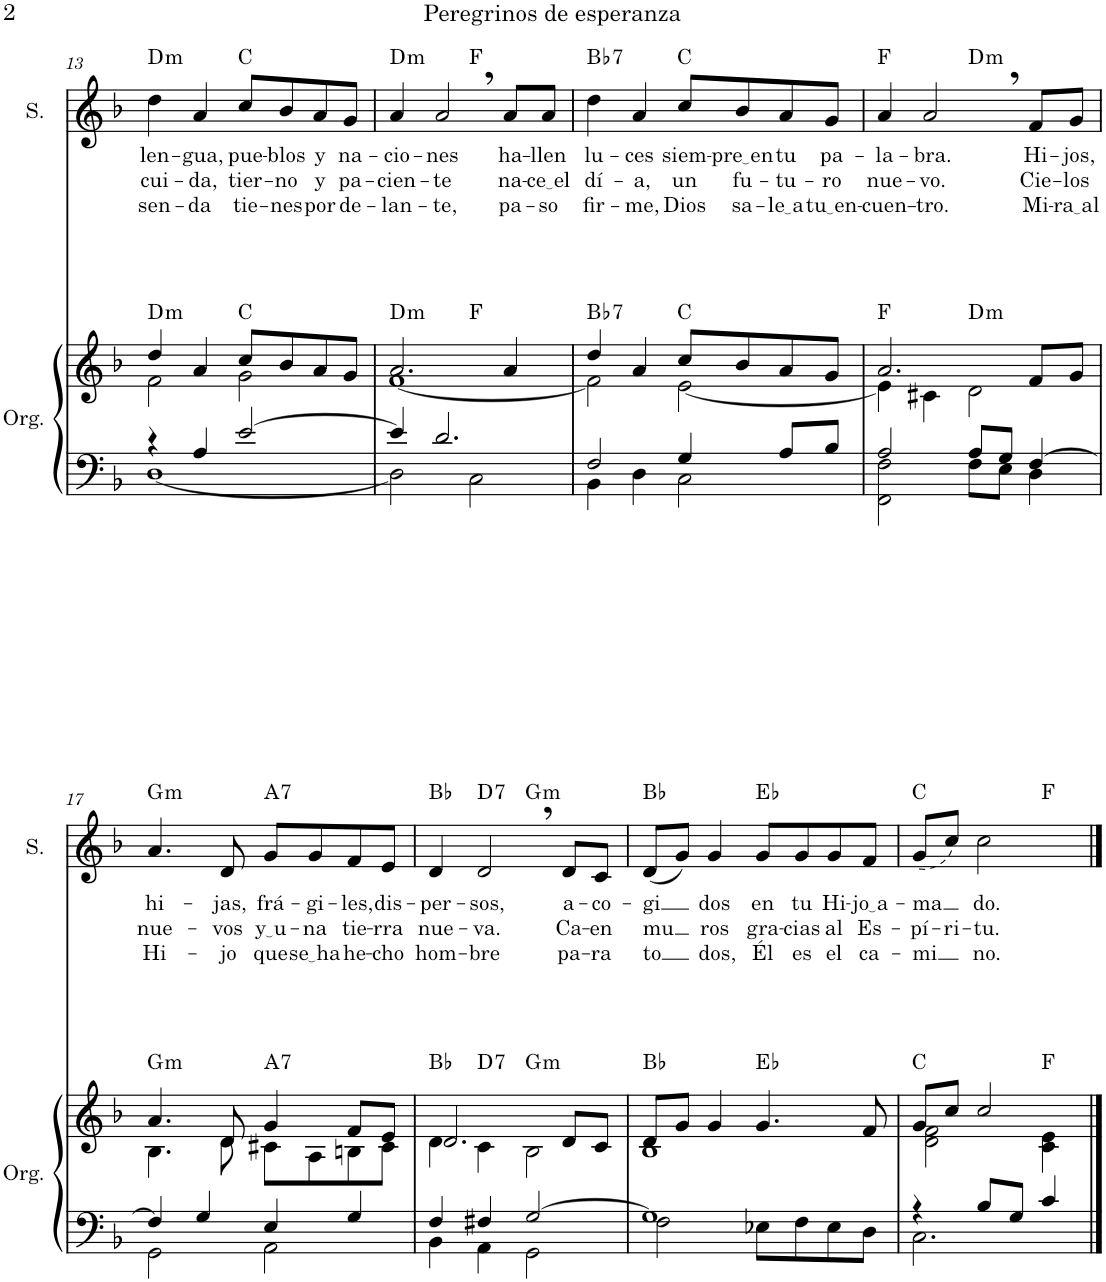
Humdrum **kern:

**kern	**kern	**harte	**kern	**text	**text	**text	**harte
*part2	*part2	*part2	*part1	*part1	*part1	*part1	*part1
*staff3	*staff2	*	*staff1	*staff1	*staff1	*staff1	*
*I"Órgano	*	*	*I"Soprano	*	*	*	*
*	*	*	*I'S.	*	*	*	*
!!LO:PB:g=z
*clefF4	*clefG2	*	*clefG2	*	*	*	*
*k[b-]	*k[b-]	*	*k[b-]	*	*	*	*
*M4/4	*M4/4	*	*M4/4	*	*	*	*
*met(c)	*met(c)	*	*met(c)	*	*	*	*
=13	=13	=13	=13	=13	=13	=13	=13
*^	*^	*	*	*	*	*	*
!	!	!	!	!LO:H:kt=m	!	!LO:LY:b	!LO:LY:b	!LO:LY:b	!LO:H:kt=m
4r	[1D	4dd/	2f\	D:min	4dd\	len-	cui-	sen-	D:min
!	!	!	!	!	!	!LO:LY:b	!LO:LY:b	!LO:LY:b	!
4A/	.	4a/	.	.	4a/	-gua,	-da,	-da	.
!	!	!	!	!	!	!LO:LY:b	!LO:LY:b	!LO:LY:b	!
[2e/	.	8cc/L	2g\	C:maj	8cc/L	pue-	tier-	tie-	C:maj
!	!	!	!	!	!	!LO:LY:b	!LO:LY:b	!LO:LY:b	!
.	.	8b-/	.	.	8b-/	-blos	-no	-nes	.
!	!	!	!	!	!	!LO:LY:b	!LO:LY:b	!LO:LY:b	!
.	.	8a/	.	.	8a/	y	y	por	.
!	!	!	!	!	!	!LO:LY:b	!LO:LY:b	!LO:LY:b	!
.	.	8g/J	.	.	8g/J	na-	pa-	de-	.
=14	=14	=14	=14	=14	=14	=14	=14	=14	=14
!	!	!	!	!LO:H:kt=m	!	!LO:LY:b	!LO:LY:b	!LO:LY:b	!LO:H:kt=m
*	*	*	*^	*	*^	*	*	*	*
4e/]	2D\]	2.a/	[1f	2ryy	D:min	4a/	2ryy	-cio-	-cien-	-lan-	D:min
!	!	!	!	!	!	!	!	!LO:LY:b	!LO:LY:b	!LO:LY:b	!
2.d/	.	.	.	.	.	2a,/	.	-nes	-te	-te,	.
.	2C\	.	.	2ryy	F:maj	.	2ryy	.	.	.	F:maj
!	!	!	!	!	!	!	!	!LO:LY:b	!LO:LY:b	!LO:LY:b	!
.	.	4a/	.	.	.	8a/L	.	ha-	na-	pa-	.
!	!	!	!	!	!	!	!	!LO:LY:b	!LO:LY:b	!LO:LY:b	!
.	.	.	.	.	.	8a/J	.	-llen	ce el	-so	.
=15	=15	=15	=15	=15	=15	=15	=15	=15	=15	=15	=15
!	!	!	!	!	!LO:H:kt=7	!	!	!LO:LY:b	!LO:LY:b	!LO:LY:b	!LO:H:kt=7
*	*	*	*v	*v	*	*	*	*	*	*	*
*	*	*	*	*	*v	*v	*	*	*	*
2F/	4BB-\	4dd/	2f\]	Bb:7	4dd\	lu-	dí-	fir-	Bb:7
!	!	!	!	!	!	!LO:LY:b	!LO:LY:b	!LO:LY:b	!
.	4D\	4a/	.	.	4a/	-ces	-a,	-me,	.
!	!	!	!	!	!	!LO:LY:b	!LO:LY:b	!LO:LY:b	!
4G/	2C\	8cc/L	[2e\	C:maj	8cc/L	siem-	un	Dios	C:maj
!	!	!	!	!	!	!LO:LY:b	!LO:LY:b	!LO:LY:b	!
.	.	8b-/	.	.	8b-/	pre en	fu-	sa-	.
!	!	!	!	!	!	!LO:LY:b	!LO:LY:b	!LO:LY:b	!
8A/L	.	8a/	.	.	8a/	tu	-tu-	le a	.
!	!	!	!	!	!	!LO:LY:b	!LO:LY:b	!LO:LY:b	!
8B-/J	.	8g/J	.	.	8g/J	pa-	-ro	tu en	.
=16	=16	=16	=16	=16	=16	=16	=16	=16	=16
!	!	!	!	!	!	!LO:LY:b	!LO:LY:b	!LO:LY:b	!
*	*	*	*	*	*^	*	*	*	*
2A/	2FF\ 2F\	2.a/	4e\]	F:maj	4a/	2ryy	-la-	nue-	-cuen-	F:maj
!	!	!	!	!	!	!	!LO:LY:b	!LO:LY:b	!LO:LY:b	!
.	.	.	4c#X\	.	2a,/	.	-bra.	-vo.	-tro.	.
!	!	!	!	!LO:H:kt=m	!	!	!	!	!	!LO:H:kt=m
8A/L	8F\L	.	2d\	D:min	.	2ryy	.	.	.	D:min
8G/J	8E\J	.	.	.	.	.	.	.	.	.
!	!	!	!	!	!	!	!LO:LY:b	!LO:LY:b	!LO:LY:b	!
[4F/	4D\	8f/L	.	.	8f/L	.	Hi-	Cie-	Mi-	.
!	!	!	!	!	!	!	!LO:LY:b	!LO:LY:b	!LO:LY:b	!
.	.	8g/J	.	.	8g/J	.	-jos,	-los	ra al	.
!!LO:LB:g=z
=17	=17	=17	=17	=17	=17	=17	=17	=17	=17	=17
!	!	!	!	!LO:H:kt=m	!	!	!LO:LY:b	!LO:LY:b	!LO:LY:b	!LO:H:kt=m
*	*	*	*	*	*v	*v	*	*	*	*
4F/]	2GG\	4.a/	4.B-\	G:min	4.a/	hi-	nue-	Hi-	G:min
4G/	.	.	.	.	.	.	.	.	.
!	!	!	!	!	!	!LO:LY:b	!LO:LY:b	!LO:LY:b	!
.	.	8d/	8d\	.	8d/	-jas,	-vos	-jo	.
!	!	!	!	!LO:H:kt=7	!	!LO:LY:b	!LO:LY:b	!LO:LY:b	!LO:H:kt=7
4E/	2AA\	4g/	8c#X\L	A:7	8g/L	frá-	y u	que	A:7
!	!	!	!	!	!	!LO:LY:b	!LO:LY:b	!LO:LY:b	!
.	.	.	8A\	.	8g/	-gi-	-na	se ha	.
!	!	!	!	!	!	!LO:LY:b	!LO:LY:b	!LO:LY:b	!
4G/	.	8f/L	8Bn\	.	8f/	-les,	tie-	he-	.
!	!	!	!	!	!	!LO:LY:b	!LO:LY:b	!LO:LY:b	!
.	.	8e/J	8c#\J	.	8e/J	dis-	-rra	-cho	.
=18	=18	=18	=18	=18	=18	=18	=18	=18	=18
!	!	!	!	!	!	!LO:LY:b	!LO:LY:b	!LO:LY:b	!
*	*	*	*	*	*^	*	*	*	*
4F/	4BB-\	2.d/	4d\	Bb:maj	4d/	2ryy	-per-	nue-	hom-	Bb:maj
!	!	!	!	!LO:H:kt=7	!	!	!LO:LY:b	!LO:LY:b	!LO:LY:b	!LO:H:kt=7
4F#X/	4AA\	.	4c\	D:7	2d,/	.	-sos,	-va.	-bre	D:7
!	!	!	!	!LO:H:kt=m	!	!	!	!	!	!LO:H:kt=m
[2G/	2GG\	.	2B-\	G:min	.	2ryy	.	.	.	G:min
!	!	!	!	!	!	!	!LO:LY:b	!LO:LY:b	!LO:LY:b	!
.	.	8d/L	.	.	8d/L	.	a-	Ca-	pa-	.
!	!	!	!	!	!	!	!LO:LY:b	!LO:LY:b	!LO:LY:b	!
.	.	8c/J	.	.	8c/J	.	-co-	-en	-ra	.
=19	=19	=19	=19	=19	=19	=19	=19	=19	=19	=19
!	!	!	!	!	!	!	!LO:LY:b	!LO:LY:b	!LO:LY:b	!
*	*	*	*	*	*v	*v	*	*	*	*
1G]	2F\	8d/L	1B-	Bb:maj	(8d/L	-gi	mu	to	Bb:maj
.	.	8g/J	.	.	8g/J)	.	.	.	.
!	!	!	!	!	!	!LO:LY:b	!LO:LY:b	!LO:LY:b	!
.	.	4g/	.	.	4g/	dos	ros	dos,	.
!	!	!	!	!	!	!LO:LY:b	!LO:LY:b	!LO:LY:b	!
.	8E-X\L	4.g/	.	Eb:maj	8g/L	en	gra-	Él	Eb:maj
!	!	!	!	!	!	!LO:LY:b	!LO:LY:b	!LO:LY:b	!
.	8F\	.	.	.	8g/	tu	-cias	es	.
!	!	!	!	!	!	!LO:LY:b	!LO:LY:b	!LO:LY:b	!
.	8E-\	.	.	.	8g/	Hi-	al	el	.
!	!	!	!	!	!	!LO:LY:b	!LO:LY:b	!LO:LY:b	!
.	8D\J	8f/	.	.	8f/J	jo a	Es-	ca-	.
=20	=20	=20	=20	=20	=20	=20	=20	=20	=20
!	!	!	!	!	!	!LO:LY:b	!LO:LY:b	!LO:LY:b	!
*	*	*	*	*	*^	*	*	*	*
4r	2.C\	8g/L	2d\ 2f\	C:maj	(8g/L	2ryy	-ma	-pí-	-mi	C:maj
!	!	!	!	!	!	!	!	!LO:LY:b	!	!
.	.	8cc/J	.	.	8cc/J)	.	.	-ri-	.	.
!	!	!	!	!	!	!	!LO:LY:b	!LO:LY:b	!LO:LY:b	!
8B-/L	.	2cc/	.	.	2cc\	.	do.	-tu.	no.	.
8G/J	.	.	.	.	.	.	.	.	.	.
4c/	.	.	4c\ 4e\	F:maj	.	4ryy	.	.	.	F:maj
*v	*v	*	*	*	*v	*v	*	*	*	*
*	*v	*v	*	*	*	*	*	*
==	==	==	==	==	==	==	==
*-	*-	*-	*-	*-	*-	*-	*-
